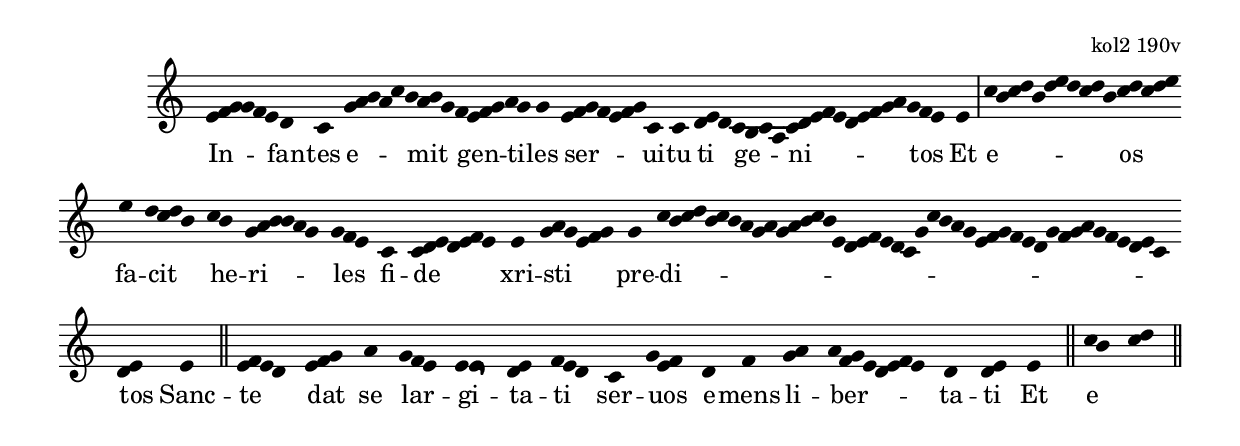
\version "2.19.32"

\include "../lib/synopsis.ily"

\score {
  \transpose c c' {
    \plainchant
    \melisma { e f g g f e } d c \bar "" \melisma { g a b a c' } \melisma { b a b g } \bar "" \melisma { f e f g } \melisma { a g } g \bar "" \melisma { e f g f e f g } c c \bar "" \melisma { d e d } \bar "" \melisma { c b, c a, } \melisma { c d e f e d e f g a } \melisma { g f e } \bar "" e \bar "|" \melisma { c' b c' d' b d' e' d' c' d' b } \melisma { c' d' c' d' e' } \bar "" e' \melisma { d' c' d' b } \bar "" \melisma { c' b } \melisma { g a b b a g } \melisma { g f e } \bar "" c \melisma { c d e d e f e } \bar "" e \melisma { g a g e f g } \bar "" g \melisma { c' b c' d' b c' b a g a g a b c' b e d e f e d c g c' b a g e f g f e d g f g a g f e d e c } \bar "" \melisma { d e } e \bar "||" \melisma { e f e d } \bar "" \melisma { e f g } \bar "" a \bar "" \melisma { g f e } \melisma { e \strophicus e } \melisma { d e } \melisma { f e d } \bar "" c \melisma { g e f } \bar "" d f \bar "" \melisma { g a } \melisma { a f g e d e f e } d \melisma { d e } \bar "" e \bar "||" \melisma { c' b } \bar "" \melisma { c' d' } \bar "||"
  }
  \addlyrics {
    In -- fan -- tes e -- mit gen -- ti -- les ser -- ui -- tu ti ge -- ni -- tos Et e -- os fa -- cit he -- ri -- les fi -- de xri -- sti pre -- di --  tos Sanc --  te dat se lar -- gi -- ta -- ti ser -- uos e -- mens li -- ber -- ta -- ti Et e
  }
  \header {
    fontes = "kol2 190v"
  }
}
